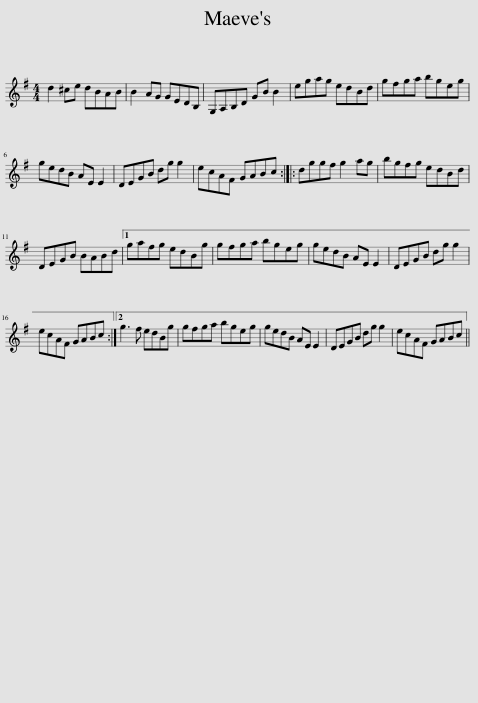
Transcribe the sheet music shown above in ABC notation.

X:1
L:1/8
M:4/4
I:linebreak $
K:G
V:1 treble
V:1
 d2 ^ce dBAB | B2 AG GEDB, | G,A,B,D GB B2 | egag edBd | gfga bgeg |$ %5
 gedB AE E2 | DEGB dg g2 | ecAF GABc :: dggf g2 ag | bgfg edBd |$ %10
 DEGB BABd |1 gafg edBg | gfga bgeg | gedB AE E2 | DEGB dg g2 |$ %15
 ecAF GABc :|2 g3 f edBg | gfga bgeg | gedB AE E2 | DEGB dg g2 | %20
 ecAF GABc || %21
